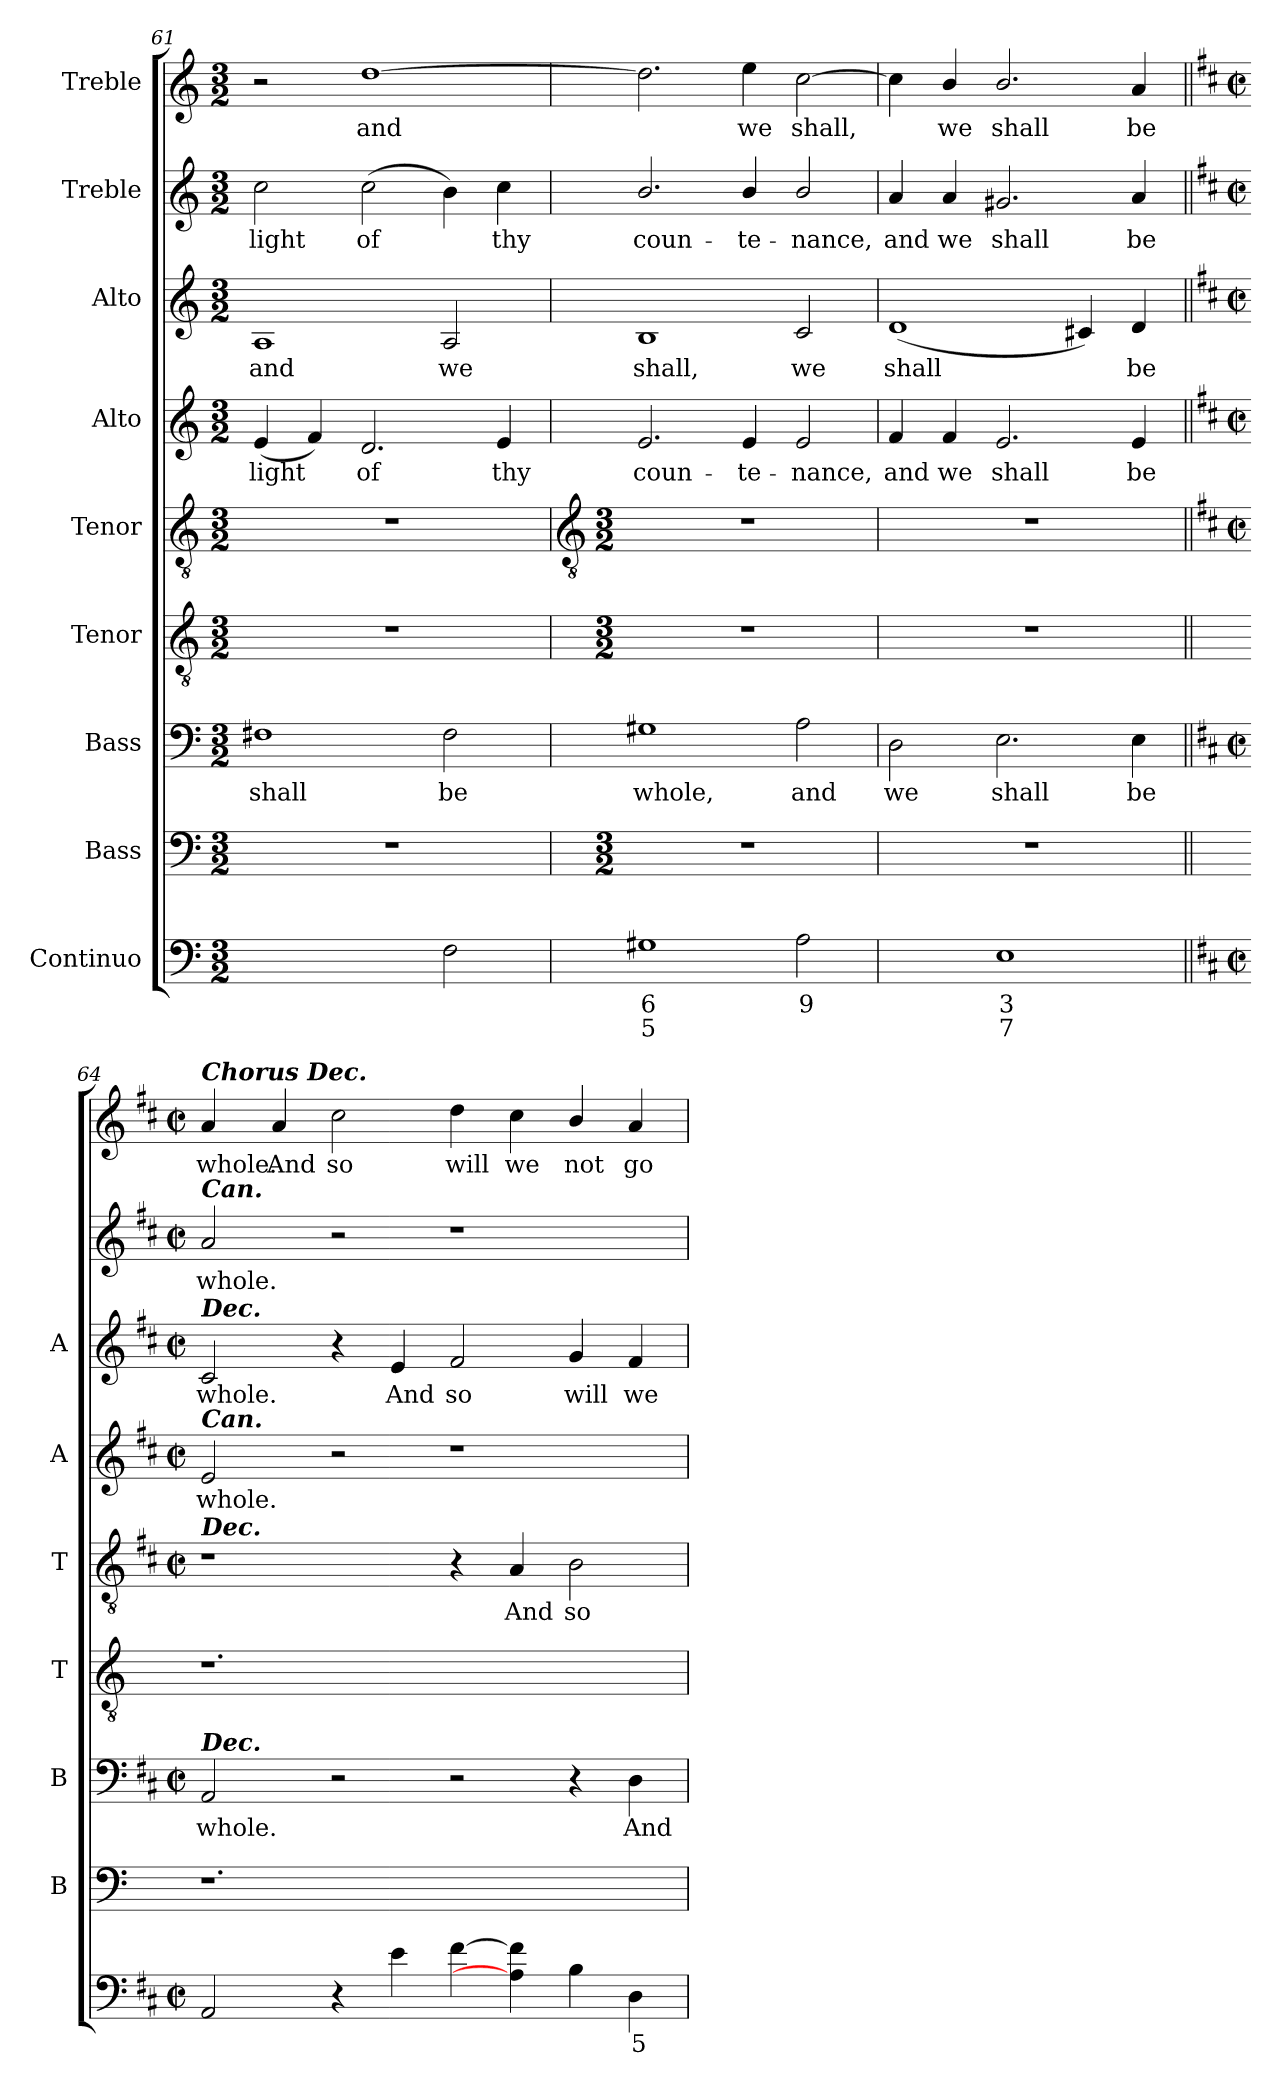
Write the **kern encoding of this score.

**kern	**text	**text	**kern	**kern	**text	**kern	**kern	**text	**kern	**text	**kern	**text	**kern	**text	**kern	**text
*part9	*part9	*part9	*part8	*part7	*part7	*part6	*part5	*part5	*part4	*part4	*part3	*part3	*part2	*part2	*part1	*part1
*staff9	*staff9	*staff9	*staff8	*staff7	*staff7	*staff6	*staff5	*staff5	*staff4	*staff4	*staff3	*staff3	*staff2	*staff2	*staff1	*staff1
*I"Continuo	*	*	*I"Bass	*I"Bass	*	*I"Tenor	*I"Tenor	*	*I"Alto	*	*I"Alto	*	*I"Treble	*	*I"Treble	*
*	*	*	*I'B	*I'B	*	*I'T	*I'T	*	*I'A	*	*I'A	*	*	*	*	*
*clefF4	*	*	*clefF4	*clefF4	*	*clefGv2	*clefGv2	*	*clefG2	*	*clefG2	*	*clefG2	*	*clefG2	*
*k[]	*	*	*k[]	*k[]	*	*k[]	*k[]	*	*k[]	*	*k[]	*	*k[]	*	*k[]	*
*C:	*	*	*C:	*C:	*	*C:	*C:	*	*C:	*	*C:	*	*C:	*	*C:	*
*M3/2	*	*	*M3/2	*M3/2	*	*M3/2	*M3/2	*	*M3/2	*	*M3/2	*	*M3/2	*	*M3/2	*
=61	=61	=61	=61	=61	=61	=61	=61	=61	=61	=61	=61	=61	=61	=61	=61	=61
!	!LO:LY:b	!	!	!	!LO:LY:b	!	!	!	!	!LO:LY:b	!	!LO:LY:b	!	!LO:LY:b	!	!
[2F#Xyy	7	.	1.r	1F#X	shall	1.r	1.r	.	(<4e	light	1A	and	2cc	light	2r	.
.	.	.	.	.	.	.	.	.	4f)	.	.	.	.	.	.	.
!	!LO:LY:b	!LO:LY:b	!	!	!	!	!	!	!	!LO:LY:b	!	!	!	!LO:LY:b	!	!LO:LY:b
2F#yy]	6	5	.	.	.	.	.	.	2.d	of	.	.	(>2cc	of	[1dd	and
!	!	!	!	!	!LO:LY:b	!	!	!	!	!	!	!LO:LY:b	!	!	!	!
2F#	.	.	.	2F#	be	.	.	.	.	.	2A	we	4b)	.	.	.
!	!	!	!	!	!	!	!	!	!	!LO:LY:b	!	!	!	!LO:LY:b	!	!
.	.	.	.	.	.	.	.	.	4e	thy	.	.	4cc	thy	.	.
!!LO:LB:g=z
=62	=62	=62	=62	=62	=62	=62	=62	=62	=62	=62	=62	=62	=62	=62	=62	=62
*	*	*	*	*	*	*	*clefGv2	*	*	*	*	*	*	*	*	*
*	*	*	*	*	*	*	*k[]	*	*	*	*	*	*	*	*	*
*	*	*	*	*	*	*	*C:	*	*	*	*	*	*	*	*	*
*	*	*	*M3/2	*	*	*M3/2	*M3/2	*	*	*	*	*	*	*	*	*
!	!LO:LY:b	!LO:LY:b	!	!	!LO:LY:b	!	!LO:N:vis=1	!	!	!LO:LY:b	!	!LO:LY:b	!	!LO:LY:b	!	!
1G#X	6	5	1.r	1G#X	whole,	1.r	1.r	.	2.e	coun-	1B	shall,	2.b/	coun-	2.dd]	.
!	!	!	!	!	!	!	!	!	!	!LO:LY:b	!	!	!	!LO:LY:b	!	!LO:LY:b
.	.	.	.	.	.	.	.	.	4e	-te-	.	.	4b/	-te-	4ee	we
!	!LO:LY:b	!	!	!	!LO:LY:b	!	!	!	!	!LO:LY:b	!	!LO:LY:b	!	!LO:LY:b	!	!LO:LY:b
2A	9	.	.	2A	and	.	.	.	2e	-nance,	2c	we	2b/	-nance,	[2cc	shall,
=63	=63	=63	=63	=63	=63	=63	=63	=63	=63	=63	=63	=63	=63	=63	=63	=63
!	!LO:LY:b	!LO:LY:b	!	!	!LO:LY:b	!	!LO:N:vis=1	!	!	!LO:LY:b	!	!LO:LY:b	!	!LO:LY:b	!	!
[4Dyy	7	5	1.r	2D	we	1.r	1.r	.	4f	and	(<1d	shall	4a	and	4cc]	.
!	!LO:LY:b	!	!	!	!	!	!	!	!	!LO:LY:b	!	!	!	!LO:LY:b	!	!LO:LY:b
4Dyy]	6	.	.	.	.	.	.	.	4f	we	.	.	4a	we	4b/	we
!	!LO:LY:b	!LO:LY:b	!	!	!LO:LY:b	!	!	!	!	!LO:LY:b	!	!	!	!LO:LY:b	!	!LO:LY:b
1E	3	7	.	2.E	shall	.	.	.	2.e	shall	.	.	2.g#X	shall	2.b/	shall
.	.	.	.	.	.	.	.	.	.	.	4c#X)	.	.	.	.	.
!	!	!	!	!	!LO:LY:b	!	!	!	!	!LO:LY:b	!	!LO:LY:b	!	!LO:LY:b	!	!LO:LY:b
.	.	.	.	4E	be	.	.	.	4e	be	4d	be	4a	be	4a	be
=64||	=64||	=64||	=64||	=64||	=64||	=64||	=64||	=64||	=64||	=64||	=64||	=64||	=64||	=64||	=64||	=64||
*k[f#c#]	*	*	*	*k[f#c#]	*	*	*k[f#c#]	*	*k[f#c#]	*	*k[f#c#]	*	*k[f#c#]	*	*k[f#c#]	*
*D:	*	*	*	*D:	*	*	*D:	*	*D:	*	*D:	*	*D:	*	*D:	*
*M4/2	*	*	*	*M4/2	*	*	*M4/2	*	*M4/2	*	*M4/2	*	*M4/2	*	*M4/2	*
*met(c|)	*	*	*	*met(c|)	*	*	*met(c|)	*	*met(c|)	*	*met(c|)	*	*met(c|)	*	*met(c|)	*
!	!	!	!	!	!	!	!	!	!	!	!	!	!	!	!LO:TX:a:Bi:t=Chorus Dec.	!
!	!	!	!	!	!	!	!	!	!	!	!	!	!LO:TX:a:Bi:t=Can.	!	!	!
!	!	!	!	!	!	!	!	!	!	!	!LO:TX:a:Bi:t=Dec.	!	!	!	!	!
!	!	!	!	!	!	!	!	!	!LO:TX:a:Bi:t=Can.	!	!	!	!	!	!	!
!	!	!	!	!	!	!	!LO:TX:a:Bi:t=Dec.	!	!	!	!	!	!	!	!	!
!	!	!	!	!LO:TX:a:Bi:t=Dec.	!	!	!	!	!	!	!	!	!	!	!	!
!	!	!	!	!	!LO:LY:b	!	!	!	!	!LO:LY:b	!	!LO:LY:b	!	!LO:LY:b	!	!LO:LY:b
2AA	.	.	1.r	2AA	whole.	1.r	1r	.	2e	whole.	2c#	whole.	2a	whole.	4a	whole.
!	!	!	!	!	!	!	!	!	!	!	!	!	!	!	!	!LO:LY:b
.	.	.	.	.	.	.	.	.	.	.	.	.	.	.	4a	And
!	!	!	!	!	!	!	!	!	!	!	!	!	!	!	!	!LO:LY:b
4r	.	.	.	2r	.	.	.	.	2r	.	4r	.	2r	.	2cc#	so
!	!	!	!	!	!	!	!	!	!	!	!	!LO:LY:b	!	!	!	!
4e	.	.	.	.	.	.	.	.	.	.	4e	And	.	.	.	.
!	!	!	!	!	!	!	!	!	!	!	!	!LO:LY:b	!	!	!	!LO:LY:b
[4f#	.	.	.	2r	.	.	4r	.	1r	.	2f#	so	1r	.	4dd	will
!	!	!	!	!	!	!	!	!LO:LY:b	!	!	!	!	!	!	!	!LO:LY:b
4A] 4f#]	.	.	.	.	.	.	4A	And	.	.	.	.	.	.	4cc#	we
!	!	!	!	!	!	!	!	!LO:LY:b	!	!	!	!LO:LY:b	!	!	!	!LO:LY:b
4B	.	.	2ryy	4r	.	2ryy	2B	so	.	.	4g	will	.	.	4b/	not
!	!LO:LY:b	!	!	!	!LO:LY:b	!	!	!	!	!	!	!LO:LY:b	!	!	!	!LO:LY:b
4D	5	.	.	4D	And	.	.	.	.	.	4f#	we	.	.	4a	go
=	=	=	=	=	=	=	=	=	=	=	=	=	=	=	=	=
*-	*-	*-	*-	*-	*-	*-	*-	*-	*-	*-	*-	*-	*-	*-	*-	*-
